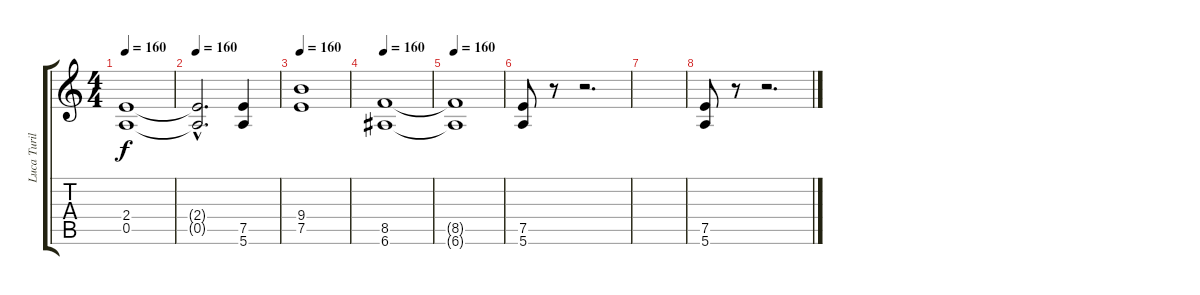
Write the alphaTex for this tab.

\track ("Luca Turilli (Gtr 1)" "Luca Turil") {instrument distortionguitar}
\staff {score tabs}
\tuning (E4 B3 G3 D3 A2 E2) {hide}
\ts (4 4)
\tempo 160
\clef g2
\ks c
(2.4 0.5).1{dy f} |
\tempo 160
(2.4{hac t} 0.5{hac t}).2{d} (7.5 5.6).4 |
\tempo 160
(9.4 7.5).1 |
\tempo 160
(8.5 6.6).1 |
\tempo 160
(8.5{t} 6.6{t}).1 |
(7.5 5.6).8 r.8 r.2{d} |
|
(7.5 5.6).8 r.8 r.2{d}
